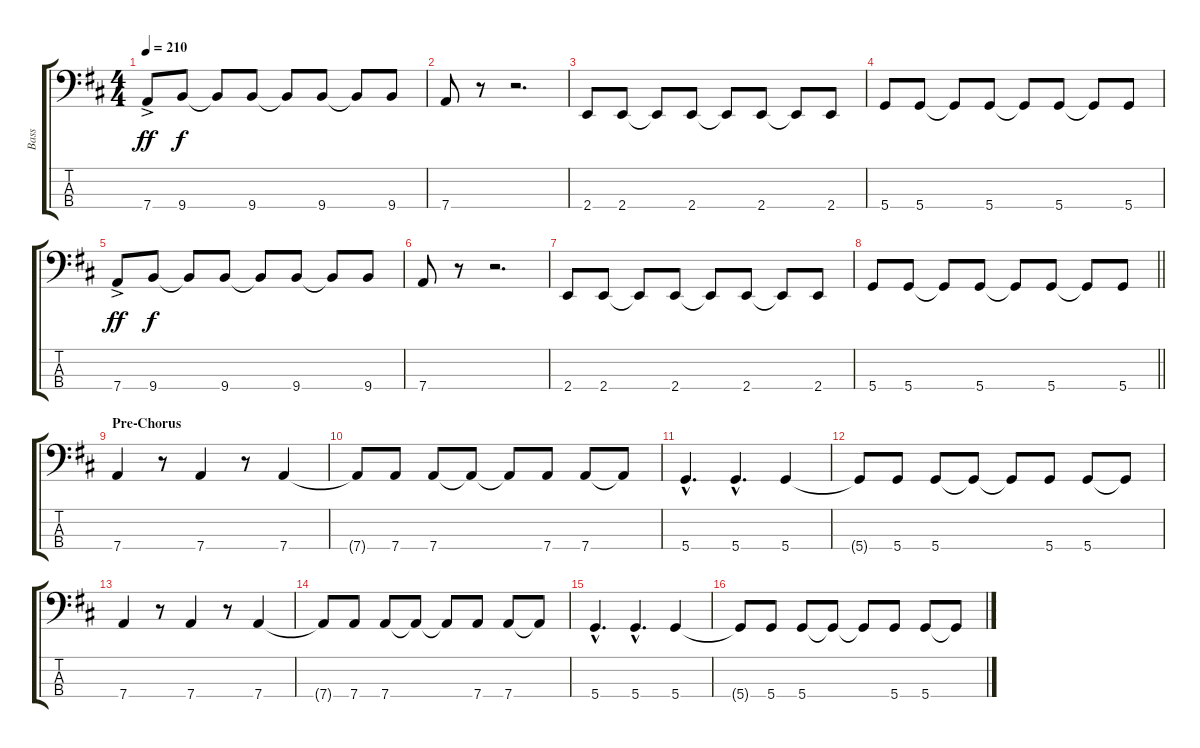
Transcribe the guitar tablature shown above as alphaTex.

\track ("Bass" "Bass") {instrument electricbassfinger}
\staff {score tabs}
\tuning (F2 C2 G1 D1) {hide}
\ts (4 4)
\tempo 210
\clef f4
\ks d
7.4{ac}.8{dy ff} 9.4.8{dy f} 9.4{t}.8 9.4.8 9.4{t}.8 9.4.8 9.4{t}.8 9.4.8 |
7.4.8 r.8 r.2{d} |
2.4.8 2.4.8 2.4{t}.8 2.4.8 2.4{t}.8 2.4.8 2.4{t}.8 2.4.8 |
5.4.8 5.4.8 5.4{t}.8 5.4.8 5.4{t}.8 5.4.8 5.4{t}.8 5.4.8 |
7.4{ac}.8{dy ff} 9.4.8{dy f} 9.4{t}.8 9.4.8 9.4{t}.8 9.4.8 9.4{t}.8 9.4.8 |
7.4.8 r.8 r.2{d} |
2.4.8 2.4.8 2.4{t}.8 2.4.8 2.4{t}.8 2.4.8 2.4{t}.8 2.4.8 |
\barLineRight lightlight
5.4.8 5.4.8 5.4{t}.8 5.4.8 5.4{t}.8 5.4.8 5.4{t}.8 5.4.8 |
\section ("" "Pre-Chorus")
7.4.4 r.8 7.4.4 r.8 7.4.4 |
7.4{t}.8 7.4.8 7.4.8 7.4{t}.8 7.4{t}.8 7.4.8 7.4.8 7.4{t}.8 |
5.4{hac}.4{d} 5.4{hac}.4{d} 5.4.4 |
5.4{t}.8 5.4.8 5.4.8 5.4{t}.8 5.4{t}.8 5.4.8 5.4.8 5.4{t}.8 |
7.4.4 r.8 7.4.4 r.8 7.4.4 |
7.4{t}.8 7.4.8 7.4.8 7.4{t}.8 7.4{t}.8 7.4.8 7.4.8 7.4{t}.8 |
5.4{hac}.4{d} 5.4{hac}.4{d} 5.4.4 |
5.4{t}.8 5.4.8 5.4.8 5.4{t}.8 5.4{t}.8 5.4.8 5.4.8 5.4{t}.8
